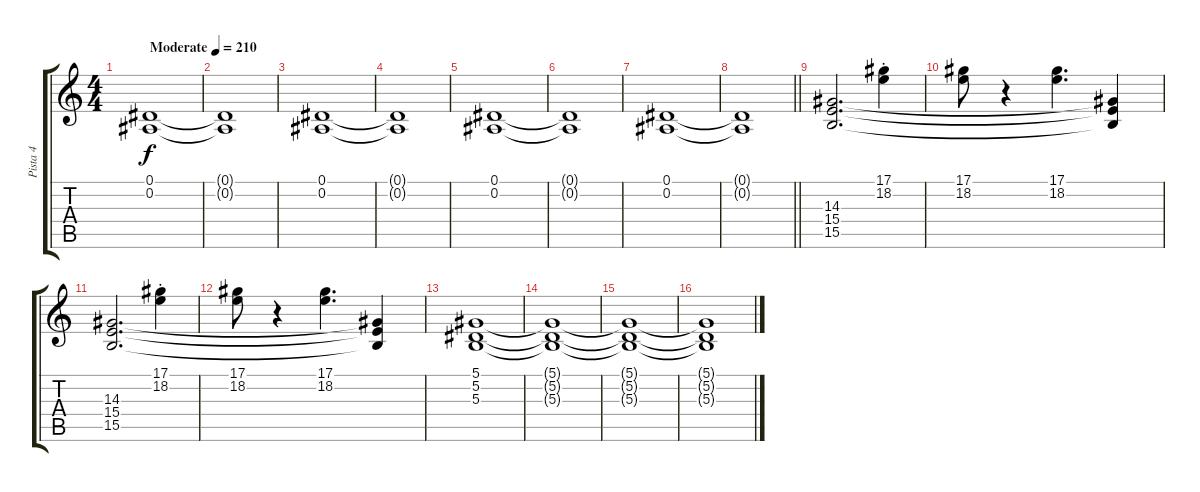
\track ("Pista 4" "Pista 4") {instrument reedorgan}
\staff {score tabs}
\tuning (Eb4 Bb3 Gb3 Db3 Ab2 Eb2) {hide}
\ts (4 4)
\tempo (210 "Moderate")
\clef g2
\ks c
(0.1 0.2).1{dy f instrument reedorgan} |
(0.1{t} 0.2{t}).1 |
(0.1 0.2).1 |
(0.1{t} 0.2{t}).1 |
(0.1 0.2).1 |
(0.1{t} 0.2{t}).1 |
(0.1 0.2).1 |
\barLineRight lightlight
(0.1{t} 0.2{t}).1 |
(14.3 15.4 15.5).2{d} (17.1{st} 18.2{st}).4{volume 10 instrument synthbrass1} |
(17.1 18.2).8 r.4 (17.1 18.2).4{d} (14.3{t} 15.4{t} 15.5{t}).4{volume 8 instrument reedorgan} |
(14.3 15.4 15.5).2{d} (17.1{st} 18.2{st}).4{volume 10 instrument synthbrass1} |
(17.1 18.2).8 r.4 (17.1 18.2).4{d} (14.3{t} 15.4{t} 15.5{t}).4{volume 8 instrument reedorgan} |
(5.1 5.2 5.3).1 |
(5.1{t} 5.2{t} 5.3{t}).1 |
(5.1{t} 5.2{t} 5.3{t}).1 |
(5.1{t} 5.2{t} 5.3{t}).1
